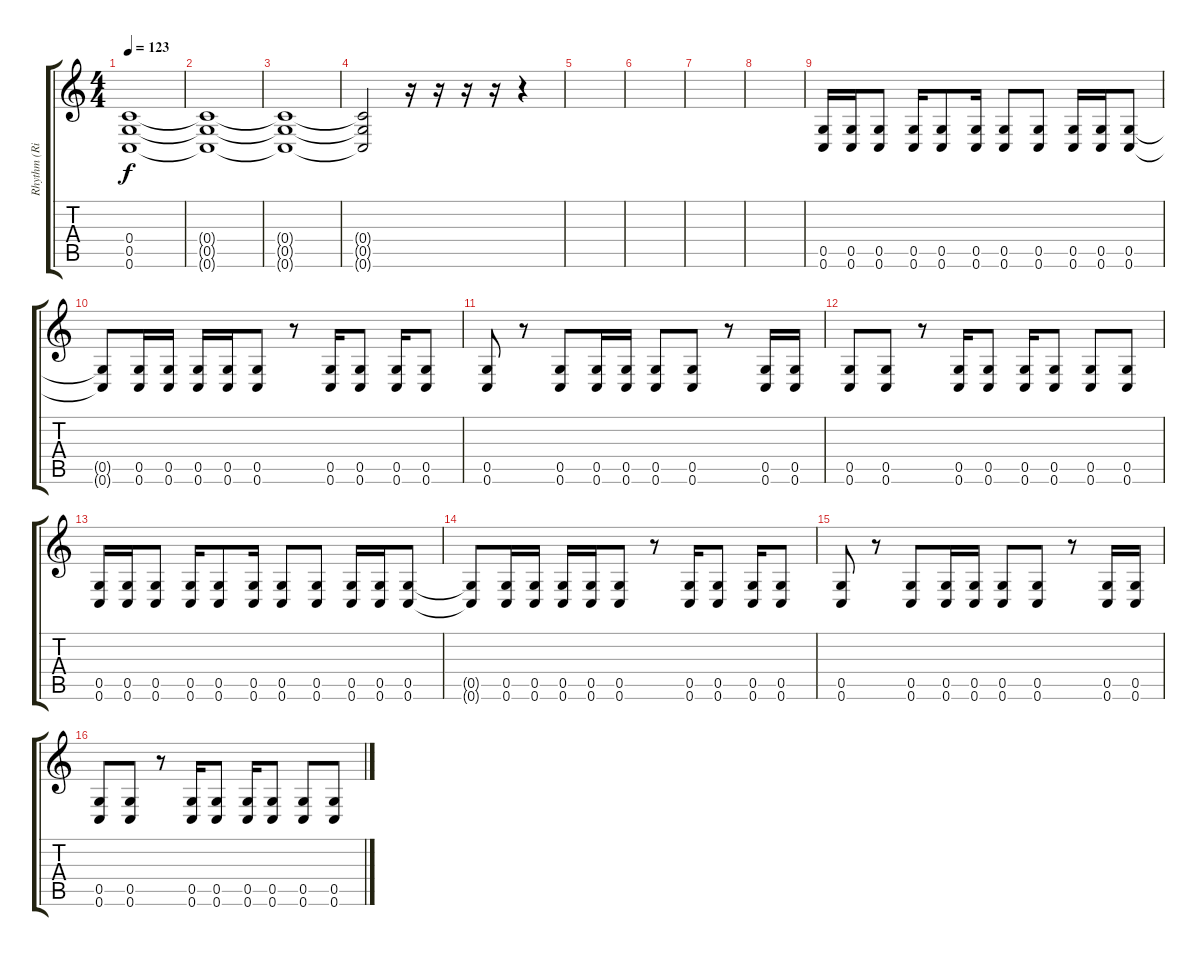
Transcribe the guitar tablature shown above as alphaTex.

\track ("Rhythm (Right)" "Rhythm (Ri") {instrument distortionguitar}
\staff {score tabs}
\tuning (D4 A3 F3 C3 G2 C2) {hide}
\ts (4 4)
\tempo 123
\clef g2
\ks c
(0.4{t} 0.5{t} 0.6{t}).1{dy f} |
(0.4{t} 0.5{t} 0.6{t}).1 |
(0.4{t} 0.5{t} 0.6{t}).1 |
(0.4{t} 0.5{t} 0.6{t}).2 r.16 r.16 r.16 r.16 r.4 |
|
|
|
|
(0.5 0.6).16 (0.5 0.6).16 (0.5 0.6).8 (0.5 0.6).16 (0.5 0.6).8 (0.5 0.6).16 (0.5 0.6).8 (0.5 0.6).8 (0.5 0.6).16 (0.5 0.6).16 (0.5 0.6).8 |
(0.5{t} 0.6{t}).8 (0.5 0.6).16 (0.5 0.6).16 (0.5 0.6).16 (0.5 0.6).16 (0.5 0.6).8 r.8 (0.5 0.6).16 (0.5 0.6).8 (0.5 0.6).16 (0.5 0.6).8 |
(0.5 0.6).8 r.8 (0.5 0.6).8 (0.5 0.6).16 (0.5 0.6).16 (0.5 0.6).8 (0.5 0.6).8 r.8 (0.5 0.6).16 (0.5 0.6).16 |
(0.5 0.6).8 (0.5 0.6).8 r.8 (0.5 0.6).16 (0.5 0.6).8 (0.5 0.6).16 (0.5 0.6).8 (0.5 0.6).8 (0.5 0.6).8 |
(0.5 0.6).16{volume 7} (0.5 0.6).16 (0.5 0.6).8 (0.5 0.6).16 (0.5 0.6).8 (0.5 0.6).16 (0.5 0.6).8 (0.5 0.6).8 (0.5 0.6).16 (0.5 0.6).16 (0.5 0.6).8 |
(0.5{t} 0.6{t}).8 (0.5 0.6).16 (0.5 0.6).16 (0.5 0.6).16 (0.5 0.6).16 (0.5 0.6).8 r.8 (0.5 0.6).16 (0.5 0.6).8 (0.5 0.6).16 (0.5 0.6).8 |
(0.5 0.6).8 r.8 (0.5 0.6).8 (0.5 0.6).16 (0.5 0.6).16 (0.5 0.6).8 (0.5 0.6).8 r.8 (0.5 0.6).16 (0.5 0.6).16 |
(0.5 0.6).8 (0.5 0.6).8 r.8 (0.5 0.6).16 (0.5 0.6).8 (0.5 0.6).16 (0.5 0.6).8 (0.5 0.6).8 (0.5 0.6).8
